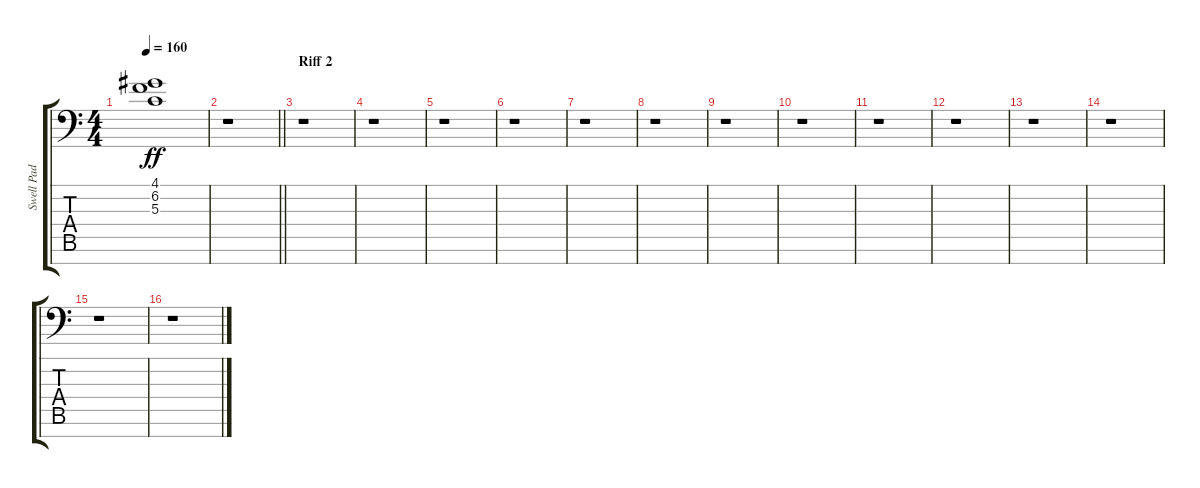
\track ("Swell Pad" "Swell Pad") {instrument pad2warm}
\staff {score tabs}
\tuning (E4 B3 G3 D3 A2 E2 C-1) {hide}
\ts (4 4)
\tempo 160
\clef f4
\ks c
(4.1 6.2 5.3).1{dy ff} |
\barLineRight lightlight
r.1 |
\section ("" "Riff 2")
r.1 |
r.1 |
r.1 |
r.1 |
r.1 |
r.1 |
r.1 |
r.1 |
r.1 |
r.1 |
r.1 |
r.1 |
r.1 |
r.1
